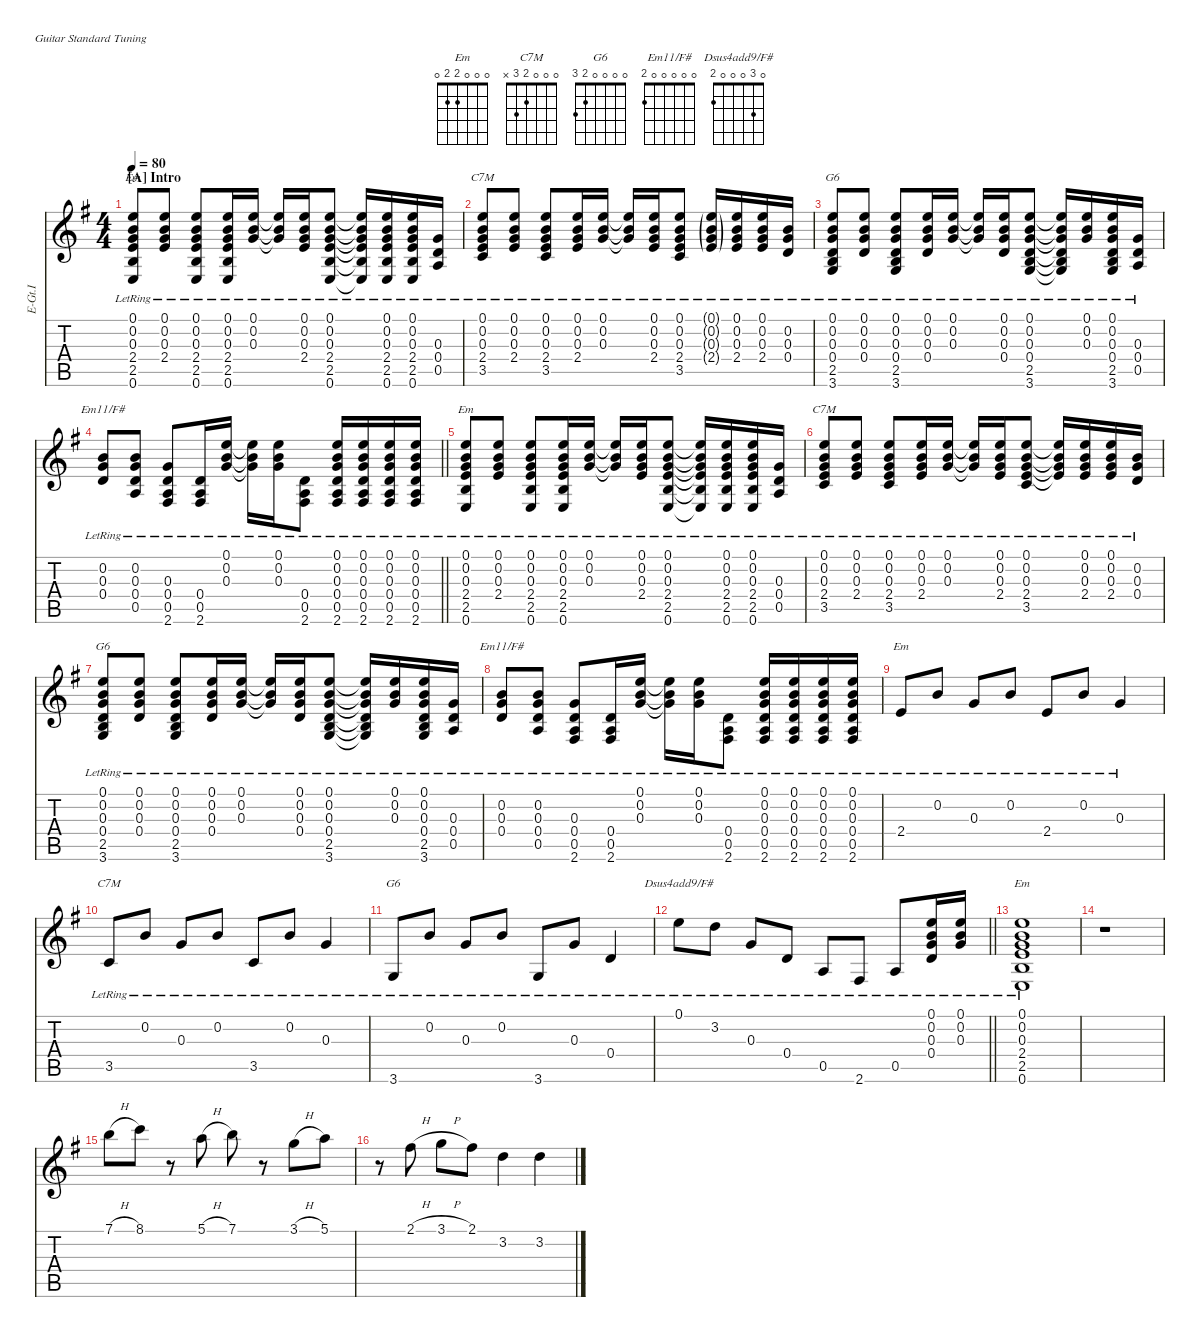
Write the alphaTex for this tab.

\hideDynamics
\bracketExtendMode nobrackets
\otherSystemsTrackNameOrientation horizontal
\track ("E.Guitar I" "E-Gt.I") {defaultSystemsLayout 4 multiBarRest instrument distortionguitar}
\staff {score tabs}
\tuning (E4 B3 G3 D3 A2 E2)
\chord ("Em" 0 0 0 2 2 0)
\chord ("C7M" 0 0 0 2 3 x)
\chord ("G6" 0 0 0 0 2 3)
\chord ("Em11/F#" 0 0 0 0 0 2)
\chord ("Dsus4add9/F#" 0 3 0 0 0 2)
\ts (4 4)
\section ("A" "Intro")
\tempo 80
\clef g2
\ks g
(0.6{lr acc forcenatural} 2.5{lr acc forcenatural} 2.4{lr acc forcenatural} 0.3{lr acc forcenatural} 0.2{lr acc forcenatural} 0.1{lr acc forcenatural}).8{ch "Em" dy mp instrument distortionguitar beam Up} (2.4{lr acc forcenatural} 0.3{lr acc forcenatural} 0.2{lr acc forcenatural} 0.1{lr acc forcenatural}).8{beam Up} (0.6{lr acc forcenatural} 2.5{lr acc forcenatural} 2.4{lr acc forcenatural} 0.3{lr acc forcenatural} 0.2{lr acc forcenatural} 0.1{lr acc forcenatural}).8{beam Up} (0.6{lr acc forcenatural} 2.5{lr acc forcenatural} 2.4{lr acc forcenatural} 0.3{lr acc forcenatural} 0.2{lr acc forcenatural} 0.1{lr acc forcenatural}).16{beam Up} (0.3{lr acc forcenatural} 0.2{lr acc forcenatural} 0.1{lr acc forcenatural}).16{beam Up} (0.3{lr t acc forcenatural} 0.2{lr t acc forcenatural} 0.1{lr t acc forcenatural}).16{beam Up} (0.1{lr acc forcenatural} 0.2{lr acc forcenatural} 0.3{lr acc forcenatural} 2.4{lr acc forcenatural}).16{beam Up} (0.6{lr acc forcenatural} 2.5{lr acc forcenatural} 2.4{lr acc forcenatural} 0.3{lr acc forcenatural} 0.2{lr acc forcenatural} 0.1{lr acc forcenatural}).8{beam Up} (0.1{lr t acc forcenatural} 0.2{lr t acc forcenatural} 0.3{lr t acc forcenatural} 2.4{lr t acc forcenatural} 2.5{lr t acc forcenatural} 0.6{lr t acc forcenatural}).16{beam Up} (0.6{lr acc forcenatural} 2.5{lr acc forcenatural} 2.4{lr acc forcenatural} 0.3{lr acc forcenatural} 0.2{lr acc forcenatural} 0.1{lr acc forcenatural}).16{beam Up} (0.6{lr acc forcenatural} 2.5{lr acc forcenatural} 2.4{lr acc forcenatural} 0.3{lr acc forcenatural} 0.2{lr acc forcenatural} 0.1{lr acc forcenatural}).16{beam Up} (0.4{lr acc forcenatural} 0.3{lr acc forcenatural} 0.5{lr acc forcenatural}).16{beam Up} |
(3.5{lr acc forcenatural} 2.4{lr acc forcenatural} 0.3{lr acc forcenatural} 0.2{lr acc forcenatural} 0.1{lr acc forcenatural}).8{ch "C7M" beam Up} (2.4{lr acc forcenatural} 0.3{lr acc forcenatural} 0.2{lr acc forcenatural} 0.1{lr acc forcenatural}).8{beam Up} (3.5{lr acc forcenatural} 2.4{lr acc forcenatural} 0.3{lr acc forcenatural} 0.2{lr acc forcenatural} 0.1{lr acc forcenatural}).8{beam Up} (2.4{lr acc forcenatural} 0.3{lr acc forcenatural} 0.2{lr acc forcenatural} 0.1{lr acc forcenatural}).16{beam Up} (0.3{lr acc forcenatural} 0.2{lr acc forcenatural} 0.1{lr acc forcenatural}).16{beam Up} (0.3{lr t acc forcenatural} 0.2{lr t acc forcenatural} 0.1{lr t acc forcenatural}).16{beam Up} (2.4{lr acc forcenatural} 0.3{lr acc forcenatural} 0.2{lr acc forcenatural} 0.1{lr acc forcenatural}).16{beam Up} (3.5{lr acc forcenatural} 2.4{lr acc forcenatural} 0.3{lr acc forcenatural} 0.2{lr acc forcenatural} 0.1{lr acc forcenatural}).8{beam Up} (0.3{g lr acc forcenatural} 0.2{g lr acc forcenatural} 0.1{g lr acc forcenatural} 2.4{g lr acc forcenatural}).16{beam Up} (2.4{lr acc forcenatural} 0.3{lr acc forcenatural} 0.2{lr acc forcenatural} 0.1{lr acc forcenatural}).16{beam Up} (2.4{lr acc forcenatural} 0.3{lr acc forcenatural} 0.2{lr acc forcenatural} 0.1{lr acc forcenatural}).16{beam Up} (0.4{lr acc forcenatural} 0.3{lr acc forcenatural} 0.2{lr acc forcenatural}).16{beam Up} |
(3.6{lr acc forcenatural} 2.5{lr acc forcenatural} 0.4{lr acc forcenatural} 0.3{lr acc forcenatural} 0.2{lr acc forcenatural} 0.1{lr acc forcenatural}).8{ch "G6" beam Up} (0.4{lr acc forcenatural} 0.3{lr acc forcenatural} 0.2{lr acc forcenatural} 0.1{lr acc forcenatural}).8{beam Up} (3.6{lr acc forcenatural} 2.5{lr acc forcenatural} 0.4{lr acc forcenatural} 0.3{lr acc forcenatural} 0.2{lr acc forcenatural} 0.1{lr acc forcenatural}).8{beam Up} (0.4{lr acc forcenatural} 0.3{lr acc forcenatural} 0.2{lr acc forcenatural} 0.1{lr acc forcenatural}).16{beam Up} (0.3{lr acc forcenatural} 0.2{lr acc forcenatural} 0.1{lr acc forcenatural}).16{beam Up} (0.3{lr t acc forcenatural} 0.2{lr t acc forcenatural} 0.1{lr t acc forcenatural}).16{beam Up} (0.4{lr acc forcenatural} 0.3{lr acc forcenatural} 0.2{lr acc forcenatural} 0.1{lr acc forcenatural}).16{beam Up} (3.6{lr acc forcenatural} 2.5{lr acc forcenatural} 0.4{lr acc forcenatural} 0.3{lr acc forcenatural} 0.2{lr acc forcenatural} 0.1{lr acc forcenatural}).8{beam Up} (3.6{lr t acc forcenatural} 2.5{lr t acc forcenatural} 0.4{lr t acc forcenatural} 0.3{lr t acc forcenatural} 0.2{lr t acc forcenatural} 0.1{lr t acc forcenatural}).16{beam Up} (0.3{lr acc forcenatural} 0.2{lr acc forcenatural} 0.1{lr acc forcenatural}).16{beam Up} (3.6{lr acc forcenatural} 2.5{lr acc forcenatural} 0.4{lr acc forcenatural} 0.3{lr acc forcenatural} 0.2{lr acc forcenatural} 0.1{lr acc forcenatural}).16{beam Up} (0.4{lr acc forcenatural} 0.3{lr acc forcenatural} 0.5{lr acc forcenatural}).16{beam Up} |
\barLineRight lightlight
(0.4{lr acc forcenatural} 0.3{lr acc forcenatural} 0.2{lr acc forcenatural}).8{ch "Em11/F#" beam Up} (0.5{lr acc forcenatural} 0.4{lr acc forcenatural} 0.3{lr acc forcenatural} 0.2{lr acc forcenatural}).8{beam Up} (2.6{lr acc #} 0.5{lr acc forcenatural} 0.4{lr acc forcenatural} 0.3{lr acc forcenatural}).8{beam Up} (2.6{lr acc #} 0.5{lr acc forcenatural} 0.4{lr acc forcenatural}).16{beam Up} (0.3{lr acc forcenatural} 0.2{lr acc forcenatural} 0.1{lr acc forcenatural}).16{beam Up} (0.3{lr t acc forcenatural} 0.2{lr t acc forcenatural} 0.1{lr t acc forcenatural}).16{beam Down} (0.3{lr acc forcenatural} 0.1{lr acc forcenatural} 0.2{lr acc forcenatural}).16{beam Down} (2.6{lr acc #} 0.5{lr acc forcenatural} 0.4{lr acc forcenatural}).8{beam Down} (2.6{lr acc #} 0.5{lr acc forcenatural} 0.4{lr acc forcenatural} 0.3{lr acc forcenatural} 0.2{lr acc forcenatural} 0.1{lr acc forcenatural}).16{beam Up} (2.6{lr acc #} 0.5{lr acc forcenatural} 0.4{lr acc forcenatural} 0.3{lr acc forcenatural} 0.1{lr acc forcenatural} 0.2{lr acc forcenatural}).16{beam Up} (2.6{lr acc #} 0.5{lr acc forcenatural} 0.4{lr acc forcenatural} 0.3{lr acc forcenatural} 0.2{lr acc forcenatural} 0.1{lr acc forcenatural}).16{beam Up} (2.6{lr acc #} 0.5{lr acc forcenatural} 0.4{lr acc forcenatural} 0.3{lr acc forcenatural} 0.2{lr acc forcenatural} 0.1{lr acc forcenatural}).16{beam Up} |
(0.6{lr acc forcenatural} 2.5{lr acc forcenatural} 2.4{lr acc forcenatural} 0.3{lr acc forcenatural} 0.2{lr acc forcenatural} 0.1{lr acc forcenatural}).8{ch "Em" dy mf beam Up} (2.4{lr acc forcenatural} 0.3{lr acc forcenatural} 0.2{lr acc forcenatural} 0.1{lr acc forcenatural}).8{beam Up} (0.6{lr acc forcenatural} 2.5{lr acc forcenatural} 2.4{lr acc forcenatural} 0.3{lr acc forcenatural} 0.2{lr acc forcenatural} 0.1{lr acc forcenatural}).8{beam Up} (0.6{lr acc forcenatural} 2.5{lr acc forcenatural} 2.4{lr acc forcenatural} 0.3{lr acc forcenatural} 0.2{lr acc forcenatural} 0.1{lr acc forcenatural}).16{beam Up} (0.3{lr acc forcenatural} 0.2{lr acc forcenatural} 0.1{lr acc forcenatural}).16{beam Up} (0.3{lr t acc forcenatural} 0.2{lr t acc forcenatural} 0.1{lr t acc forcenatural}).16{beam Up} (0.1{lr acc forcenatural} 0.2{lr acc forcenatural} 0.3{lr acc forcenatural} 2.4{lr acc forcenatural}).16{beam Up} (0.6{lr acc forcenatural} 2.5{lr acc forcenatural} 2.4{lr acc forcenatural} 0.3{lr acc forcenatural} 0.2{lr acc forcenatural} 0.1{lr acc forcenatural}).8{beam Up} (0.1{lr t acc forcenatural} 0.2{lr t acc forcenatural} 0.3{lr t acc forcenatural} 2.4{lr t acc forcenatural} 2.5{lr t acc forcenatural} 0.6{lr t acc forcenatural}).16{beam Up} (0.6{lr acc forcenatural} 2.5{lr acc forcenatural} 2.4{lr acc forcenatural} 0.3{lr acc forcenatural} 0.2{lr acc forcenatural} 0.1{lr acc forcenatural}).16{beam Up} (0.6{lr acc forcenatural} 2.5{lr acc forcenatural} 2.4{lr acc forcenatural} 0.3{lr acc forcenatural} 0.2{lr acc forcenatural} 0.1{lr acc forcenatural}).16{beam Up} (0.4{lr acc forcenatural} 0.3{lr acc forcenatural} 0.5{lr acc forcenatural}).16{beam Up} |
(3.5{lr acc forcenatural} 2.4{lr acc forcenatural} 0.3{lr acc forcenatural} 0.2{lr acc forcenatural} 0.1{lr acc forcenatural}).8{ch "C7M" beam Up} (2.4{lr acc forcenatural} 0.3{lr acc forcenatural} 0.2{lr acc forcenatural} 0.1{lr acc forcenatural}).8{beam Up} (3.5{lr acc forcenatural} 2.4{lr acc forcenatural} 0.3{lr acc forcenatural} 0.2{lr acc forcenatural} 0.1{lr acc forcenatural}).8{beam Up} (2.4{lr acc forcenatural} 0.3{lr acc forcenatural} 0.2{lr acc forcenatural} 0.1{lr acc forcenatural}).16{beam Up} (0.3{lr acc forcenatural} 0.2{lr acc forcenatural} 0.1{lr acc forcenatural}).16{beam Up} (0.3{lr t acc forcenatural} 0.2{lr t acc forcenatural} 0.1{lr t acc forcenatural}).16{beam Up} (2.4{lr acc forcenatural} 0.3{lr acc forcenatural} 0.2{lr acc forcenatural} 0.1{lr acc forcenatural}).16{beam Up} (3.5{lr acc forcenatural} 2.4{lr acc forcenatural} 0.3{lr acc forcenatural} 0.2{lr acc forcenatural} 0.1{lr acc forcenatural}).8{beam Up} (2.4{lr t acc forcenatural} 0.3{lr t acc forcenatural} 0.2{lr t acc forcenatural} 0.1{lr t acc forcenatural}).16{beam Up} (2.4{lr acc forcenatural} 0.3{lr acc forcenatural} 0.2{lr acc forcenatural} 0.1{lr acc forcenatural}).16{beam Up} (2.4{lr acc forcenatural} 0.3{lr acc forcenatural} 0.2{lr acc forcenatural} 0.1{lr acc forcenatural}).16{beam Up} (0.4{lr acc forcenatural} 0.3{lr acc forcenatural} 0.2{lr acc forcenatural}).16{beam Up} |
(3.6{lr acc forcenatural} 2.5{lr acc forcenatural} 0.4{lr acc forcenatural} 0.3{lr acc forcenatural} 0.2{lr acc forcenatural} 0.1{lr acc forcenatural}).8{ch "G6" beam Up} (0.4{lr acc forcenatural} 0.3{lr acc forcenatural} 0.2{lr acc forcenatural} 0.1{lr acc forcenatural}).8{beam Up} (3.6{lr acc forcenatural} 2.5{lr acc forcenatural} 0.4{lr acc forcenatural} 0.3{lr acc forcenatural} 0.2{lr acc forcenatural} 0.1{lr acc forcenatural}).8{beam Up} (0.4{lr acc forcenatural} 0.3{lr acc forcenatural} 0.2{lr acc forcenatural} 0.1{lr acc forcenatural}).16{beam Up} (0.3{lr acc forcenatural} 0.2{lr acc forcenatural} 0.1{lr acc forcenatural}).16{beam Up} (0.3{lr t acc forcenatural} 0.2{lr t acc forcenatural} 0.1{lr t acc forcenatural}).16{beam Up} (0.4{lr acc forcenatural} 0.3{lr acc forcenatural} 0.2{lr acc forcenatural} 0.1{lr acc forcenatural}).16{beam Up} (3.6{lr acc forcenatural} 2.5{lr acc forcenatural} 0.4{lr acc forcenatural} 0.3{lr acc forcenatural} 0.2{lr acc forcenatural} 0.1{lr acc forcenatural}).8{beam Up} (3.6{lr t acc forcenatural} 2.5{lr t acc forcenatural} 0.4{lr t acc forcenatural} 0.3{lr t acc forcenatural} 0.2{lr t acc forcenatural} 0.1{lr t acc forcenatural}).16{beam Up} (0.3{lr acc forcenatural} 0.2{lr acc forcenatural} 0.1{lr acc forcenatural}).16{beam Up} (3.6{lr acc forcenatural} 2.5{lr acc forcenatural} 0.4{lr acc forcenatural} 0.3{lr acc forcenatural} 0.2{lr acc forcenatural} 0.1{lr acc forcenatural}).16{beam Up} (0.4{lr acc forcenatural} 0.3{lr acc forcenatural} 0.5{lr acc forcenatural}).16{beam Up} |
(0.4{lr acc forcenatural} 0.3{lr acc forcenatural} 0.2{lr acc forcenatural}).8{ch "Em11/F#" beam Up} (0.5{lr acc forcenatural} 0.4{lr acc forcenatural} 0.3{lr acc forcenatural} 0.2{lr acc forcenatural}).8{beam Up} (2.6{lr acc #} 0.5{lr acc forcenatural} 0.4{lr acc forcenatural} 0.3{lr acc forcenatural}).8{beam Up} (2.6{lr acc #} 0.5{lr acc forcenatural} 0.4{lr acc forcenatural}).16{beam Up} (0.3{lr acc forcenatural} 0.2{lr acc forcenatural} 0.1{lr acc forcenatural}).16{beam Up} (0.3{lr t acc forcenatural} 0.2{lr t acc forcenatural} 0.1{lr t acc forcenatural}).16{beam Down} (0.3{lr acc forcenatural} 0.1{lr acc forcenatural} 0.2{lr acc forcenatural}).16{beam Down} (2.6{lr acc #} 0.5{lr acc forcenatural} 0.4{lr acc forcenatural}).8{beam Down} (2.6{lr acc #} 0.5{lr acc forcenatural} 0.4{lr acc forcenatural} 0.3{lr acc forcenatural} 0.2{lr acc forcenatural} 0.1{lr acc forcenatural}).16{beam Up} (2.6{lr acc #} 0.5{lr acc forcenatural} 0.4{lr acc forcenatural} 0.3{lr acc forcenatural} 0.1{lr acc forcenatural} 0.2{lr acc forcenatural}).16{beam Up} (2.6{lr acc #} 0.5{lr acc forcenatural} 0.4{lr acc forcenatural} 0.3{lr acc forcenatural} 0.2{lr acc forcenatural} 0.1{lr acc forcenatural}).16{beam Up} (2.6{lr acc #} 0.5{lr acc forcenatural} 0.4{lr acc forcenatural} 0.3{lr acc forcenatural} 0.2{lr acc forcenatural} 0.1{lr acc forcenatural}).16{beam Up} |
2.4{lr acc forcenatural}.8{ch "Em" beam Up} 0.2{lr acc forcenatural}.8{beam Up} 0.3{lr acc forcenatural}.8{beam Up} 0.2{lr acc forcenatural}.8{beam Up} 2.4{lr acc forcenatural}.8{beam Up} 0.2{lr acc forcenatural}.8{beam Up} 0.3{lr acc forcenatural}.4{beam Up} |
3.5{lr acc forcenatural}.8{ch "C7M" beam Up} 0.2{lr acc forcenatural}.8{beam Up} 0.3{lr acc forcenatural}.8{beam Up} 0.2{lr acc forcenatural}.8{beam Up} 3.5{lr acc forcenatural}.8{beam Up} 0.2{lr acc forcenatural}.8{beam Up} 0.3{lr acc forcenatural}.4{beam Up} |
3.6{lr acc forcenatural}.8{ch "G6" beam Up} 0.2{lr acc forcenatural}.8{beam Up} 0.3{lr acc forcenatural}.8{beam Up} 0.2{lr acc forcenatural}.8{beam Up} 3.6{lr acc forcenatural}.8{beam Up} 0.3{lr acc forcenatural}.8{beam Up} 0.4{lr acc forcenatural}.4{beam Up} |
\barLineRight lightlight
0.1{lr acc forcenatural}.8{ch "Dsus4add9/F#" beam Down} 3.2{lr acc forcenatural}.8{beam Down} 0.3{lr acc forcenatural}.8{beam Up} 0.4{lr acc forcenatural}.8{beam Up} 0.5{lr acc forcenatural}.8{beam Up} 2.6{lr acc #}.8{beam Up} 0.5{lr acc forcenatural}.8{beam Up} (0.4{lr acc forcenatural} 0.3{lr acc forcenatural} 0.2{lr acc forcenatural} 0.1{lr acc forcenatural}).16{beam Up} (0.1{lr acc forcenatural} 0.2{lr acc forcenatural} 0.3{lr acc forcenatural}).16{beam Up} |
(0.1{lr acc forcenatural} 0.2{lr acc forcenatural} 0.3{lr acc forcenatural} 2.4{lr acc forcenatural} 2.5{lr acc forcenatural} 0.6{lr acc forcenatural}).1{ch "Em" beam Up} |
r.1{beam Down} |
7.1{h acc forcenatural}.8{instrument distortionguitar beam Down} 8.1{acc forcenatural}.8{beam Down} r.8{beam Down} 5.1{h acc forcenatural}.8{beam Down} 7.1{acc forcenatural}.8{beam Down} r.8{beam Down} 3.1{h acc forcenatural}.8{beam Down} 5.1{acc forcenatural}.8{beam Down} |
r.8{beam Down} 2.1{h acc #}.8{beam Down} 3.1{h acc forcenatural}.8{beam Down} 2.1{acc #}.8{beam Down} 3.2{acc forcenatural}.4{beam Down} 3.2{h acc forcenatural}.4{beam Down}
